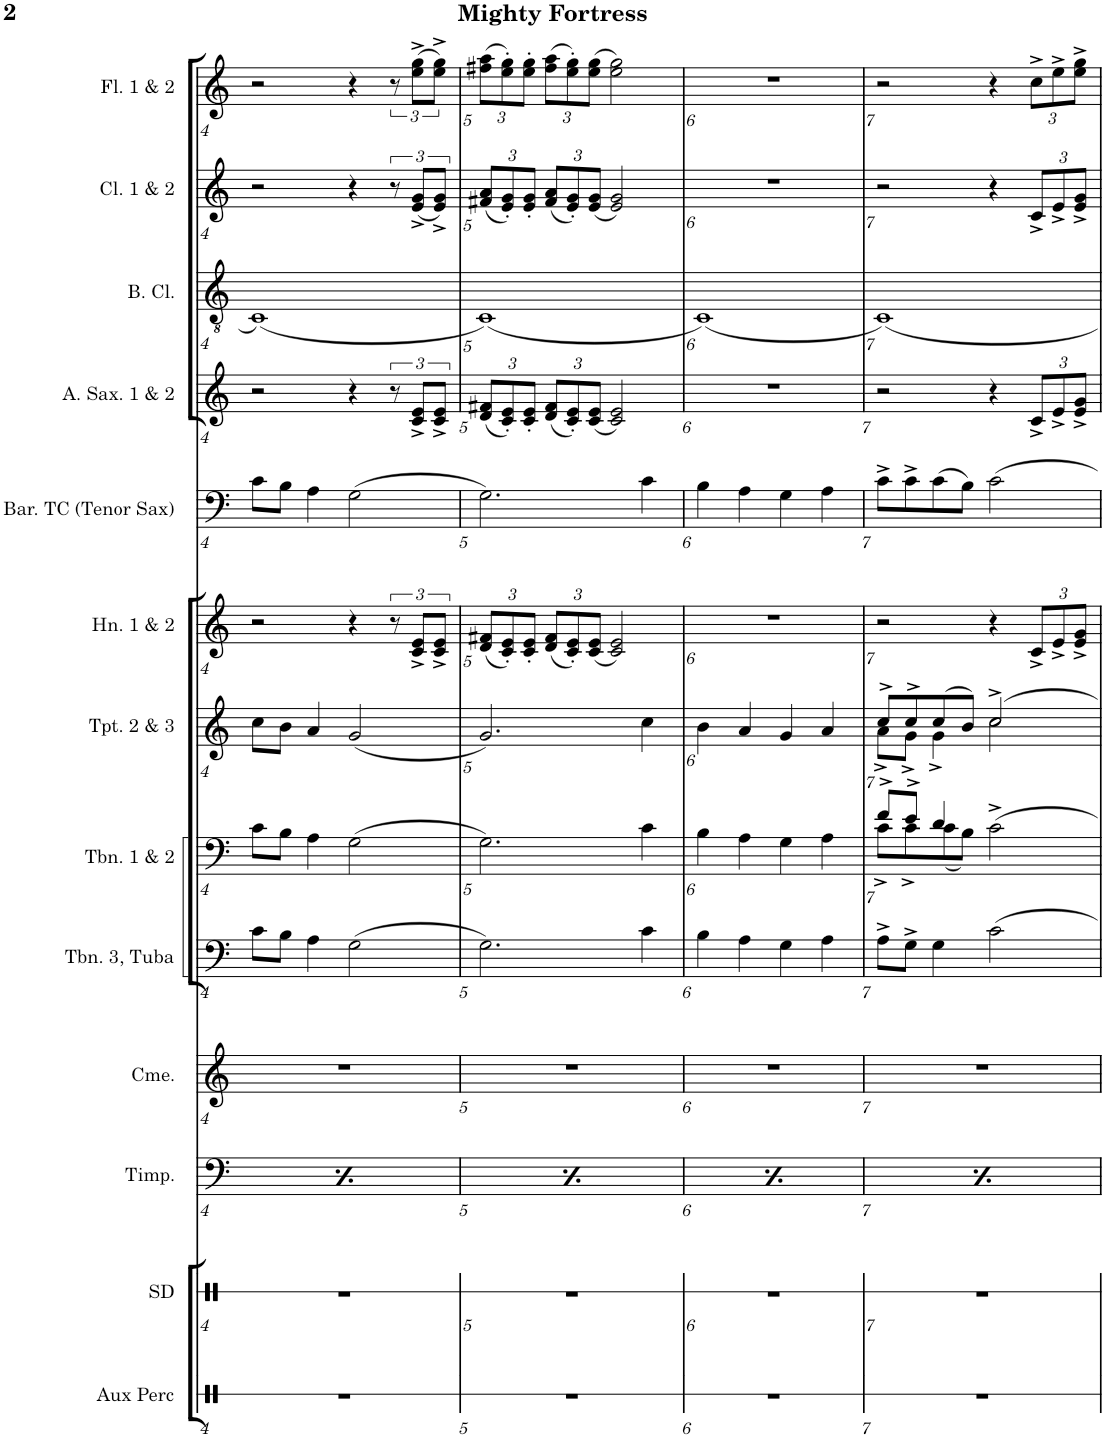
**kern	**kern	**kern	**dynam	**kern	**kern	**kern	**kern	**kern	**kern	**kern	**kern	**kern	**kern
*part13	*part12	*part11	*part11	*part10	*part9	*part8	*part7	*part6	*part5	*part4	*part3	*part2	*part1
*staff13	*staff12	*staff11	*staff11	*staff10	*staff9	*staff8	*staff7	*staff6	*staff5	*staff4	*staff3	*staff2	*staff1
*I"Aux Percussion	*I"Snare Drum	*I"Timpani	*	*I"Chimes	*I"Trombone 3, Tuba	*I"Trombone 1 &amp; 2	*I"Trumpet 2 &amp; 3	*I"Horn 1 &amp; 2	*I"Baritone TC (Tenor Sax)	*I"Alto Saxophone 1 &amp; 2	*I"Bass Clarinet	*I"Clarinet 1 &amp; 2	*I"Flute 1 &amp; 2
*I'Aux Perc	*I'SD	*I'Timp.	*	*I'Cme.	*I'Tbn. 3, Tuba	*I'Tbn. 1 &amp; 2	*I'Tpt. 2 &amp; 3	*I'Hn. 1 &amp; 2	*I'Bar. TC (Tenor Sax)	*I'A. Sax. 1 &amp; 2	*I'B. Cl.	*I'Cl. 1 &amp; 2	*I'Fl. 1 &amp; 2
!!LO:PB:g=z
*clefX	*clefX	*clefF4	*	*clefG2	*clefF4	*clefF4	*clefG2	*clefG2	*clefF4	*clefG2	*clefGv2	*clefG2	*clefG2
*	*	*	*	*	*	*	*Trd1c2	*Trd4c7	*Trd4c7	*Trd5c9	*Trd8c14	*Trd1c2	*
*k[]	*k[]	*k[]	*	*k[]	*k[]	*k[]	*k[]	*k[]	*k[]	*k[]	*k[]	*k[]	*k[]
*M4/4	*M4/4	*M4/4	*	*M4/4	*M4/4	*M4/4	*M4/4	*M4/4	*M4/4	*M4/4	*M4/4	*M4/4	*M4/4
*	*	*Xbrackettup	*	*	*	*	*	*	*	*	*	*	*
=4	=4	=4	=4	=4	=4	=4	=4	=4	=4	=4	=4	=4	=4
!	!	!	!LO:DY:b	!	!	!	!	!	!	!	!	!	!
1r	1r	12C\L	mp	1r	8c\L	8c\L	8cc\L	2r	8c\L	2r	(1C	2r	2r
.	.	24C\L	.	.	.	.	.	.	.	.	.	.	.
.	.	24C\	.	.	8B\J	8B\J	8b\J	.	8B\J	.	.	.	.
.	.	24C\	.	.	.	.	.	.	.	.	.	.	.
.	.	24C\JJ	.	.	.	.	.	.	.	.	.	.	.
.	.	12C\L	.	.	4A\	4A\	4a/	.	4A\	.	.	.	.
.	.	24C\L	.	.	.	.	.	.	.	.	.	.	.
.	.	24C\	.	.	.	.	.	.	.	.	.	.	.
.	.	24C\	.	.	.	.	.	.	.	.	.	.	.
.	.	24C\JJ	.	.	.	.	.	.	.	.	.	.	.
.	.	12C\L	.	.	(2G\	(2G\	(2g/	4r	(2G\	4r	.	4r	4r
.	.	24C\L	.	.	.	.	.	.	.	.	.	.	.
.	.	24C\	.	.	.	.	.	.	.	.	.	.	.
.	.	24C\	.	.	.	.	.	.	.	.	.	.	.
.	.	24C\JJ	.	.	.	.	.	.	.	.	.	.	.
.	.	12C\L	.	.	.	.	.	12r	.	12r	.	12r	12r
.	.	24C\L	.	.	.	.	.	12c/^ 12e/^L	.	12c/^ 12e/^L	.	(12e/^ 12g/^L	(12ee\^ 12gg\^L
.	.	24C\	.	.	.	.	.	.	.	.	.	.	.
.	.	24C\	.	.	.	.	.	12c/^ 12e/^J	.	12c/^ 12e/^J	.	12e/^ 12g/^J)	12ee\^ 12gg\^J)
.	.	24C\JJ	.	.	.	.	.	.	.	.	.	.	.
=5	=5	=5	=5	=5	=5	=5	=5	=5	=5	=5	=5	=5	=5
*	*	*	*	*	*	*	*	*Xbrackettup	*	*Xbrackettup	*	*Xbrackettup	*Xbrackettup
!	!	!	!LO:DY:b	!	!	!	!	!	!	!	!	!	!
1r	1r	12C\L	mp	1r	2.G\)	2.G\)	2.g/)	(12d/ 12f#X/L	2.G\)	(12d/ 12f#X/L	(1C)	(12f#X/ 12a/L	(12ff#X\ 12aa\L
.	.	24C\L	.	.	.	.	.	12c/' 12e/')	.	12c/' 12e/')	.	12e/' 12g/')	12ee\' 12gg\')
.	.	24C\	.	.	.	.	.	.	.	.	.	.	.
.	.	24C\	.	.	.	.	.	12c/' 12e/'J	.	12c/' 12e/'J	.	12e/' 12g/'J	12ee\' 12gg\'J
.	.	24C\JJ	.	.	.	.	.	.	.	.	.	.	.
.	.	12C\L	.	.	.	.	.	(12d/ 12f#/L	.	(12d/ 12f#/L	.	(12f#/ 12a/L	(12ff#\ 12aa\L
.	.	24C\L	.	.	.	.	.	12c/' 12e/')	.	12c/' 12e/')	.	12e/' 12g/')	12ee\' 12gg\')
.	.	24C\	.	.	.	.	.	.	.	.	.	.	.
.	.	24C\	.	.	.	.	.	(12c/ 12e/J	.	(12c/ 12e/J	.	(12e/ 12g/J	(12ee\ 12gg\J
.	.	24C\JJ	.	.	.	.	.	.	.	.	.	.	.
.	.	12C\L	.	.	.	.	.	2c/ 2e/)	.	2c/ 2e/)	.	2e/ 2g/)	2ee\ 2gg\)
.	.	24C\L	.	.	.	.	.	.	.	.	.	.	.
.	.	24C\	.	.	.	.	.	.	.	.	.	.	.
.	.	24C\	.	.	.	.	.	.	.	.	.	.	.
.	.	24C\JJ	.	.	.	.	.	.	.	.	.	.	.
.	.	12C\L	.	.	4c\	4c\	4cc\	.	4c\	.	.	.	.
.	.	24C\L	.	.	.	.	.	.	.	.	.	.	.
.	.	24C\	.	.	.	.	.	.	.	.	.	.	.
.	.	24C\	.	.	.	.	.	.	.	.	.	.	.
.	.	24C\JJ	.	.	.	.	.	.	.	.	.	.	.
=6	=6	=6	=6	=6	=6	=6	=6	=6	=6	=6	=6	=6	=6
!	!	!	!LO:DY:b	!	!	!	!	!	!	!	!	!	!
1r	1r	12C\L	mp	1r	4B\	4B\	4b\	1r	4B\	1r	(1C)	1r	1r
.	.	24C\L	.	.	.	.	.	.	.	.	.	.	.
.	.	24C\	.	.	.	.	.	.	.	.	.	.	.
.	.	24C\	.	.	.	.	.	.	.	.	.	.	.
.	.	24C\JJ	.	.	.	.	.	.	.	.	.	.	.
.	.	12C\L	.	.	4A\	4A\	4a/	.	4A\	.	.	.	.
.	.	24C\L	.	.	.	.	.	.	.	.	.	.	.
.	.	24C\	.	.	.	.	.	.	.	.	.	.	.
.	.	24C\	.	.	.	.	.	.	.	.	.	.	.
.	.	24C\JJ	.	.	.	.	.	.	.	.	.	.	.
.	.	12C\L	.	.	4G\	4G\	4g/	.	4G\	.	.	.	.
.	.	24C\L	.	.	.	.	.	.	.	.	.	.	.
.	.	24C\	.	.	.	.	.	.	.	.	.	.	.
.	.	24C\	.	.	.	.	.	.	.	.	.	.	.
.	.	24C\JJ	.	.	.	.	.	.	.	.	.	.	.
.	.	12C\L	.	.	4A\	4A\	4a/	.	4A\	.	.	.	.
.	.	24C\L	.	.	.	.	.	.	.	.	.	.	.
.	.	24C\	.	.	.	.	.	.	.	.	.	.	.
.	.	24C\	.	.	.	.	.	.	.	.	.	.	.
.	.	24C\JJ	.	.	.	.	.	.	.	.	.	.	.
=7	=7	=7	=7	=7	=7	=7	=7	=7	=7	=7	=7	=7	=7
*	*	*	*	*	*	*^	*^	*	*	*	*	*	*
!	!	!	!LO:DY:b	!	!	!	!	!	!	!	!	!	!	!	!
1r	1r	12C\L	mp	1r	8A^\L	8f^/L	8c^\L	8cc^/L	8a^\L	2r	8c^\L	2r	1C)	2r	2r
.	.	24C\L	.	.	.	.	.	.	.	.	.	.	.	.	.
.	.	24C\	.	.	8G^\J	8e^/J	8c^\	8cc^/	8g^\J	.	8c^\	.	.	.	.
.	.	24C\	.	.	.	.	.	.	.	.	.	.	.	.	.
.	.	24C\JJ	.	.	.	.	.	.	.	.	.	.	.	.	.
.	.	12C\L	.	.	4G\	4d/	(8c\	(8cc/	4g^\	.	(8c\	.	.	.	.
.	.	24C\L	.	.	.	.	.	.	.	.	.	.	.	.	.
.	.	24C\	.	.	.	.	8B\J)	8b/J)	.	.	8B\J)	.	.	.	.
.	.	24C\	.	.	.	.	.	.	.	.	.	.	.	.	.
.	.	24C\JJ	.	.	.	.	.	.	.	.	.	.	.	.	.
.	.	12C\L	.	.	2c\	2c^\	2ryy	2cc/	2cc^>\	4r	2c\	4r	.	4r	4r
.	.	24C\L	.	.	.	.	.	.	.	.	.	.	.	.	.
.	.	24C\	.	.	.	.	.	.	.	.	.	.	.	.	.
.	.	24C\	.	.	.	.	.	.	.	.	.	.	.	.	.
.	.	24C\JJ	.	.	.	.	.	.	.	.	.	.	.	.	.
.	.	12C\L	.	.	.	.	.	.	.	12c^/L	.	12c^/L	.	12c^/L	12cc^\L
.	.	24C\L	.	.	.	.	.	.	.	12e^/	.	12e^/	.	12e^/	12ee^\
.	.	24C\	.	.	.	.	.	.	.	.	.	.	.	.	.
.	.	24C\	.	.	.	.	.	.	.	12e/^ 12g/^J	.	12e/^ 12g/^J	.	12e/^ 12g/^J	12ee\^ 12gg\^J
.	.	24C\JJ	.	.	.	.	.	.	.	.	.	.	.	.	.
*	*	*	*	*	*	*v	*v	*	*	*	*	*	*	*	*
*	*	*	*	*	*	*	*v	*v	*	*	*	*	*	*
=	=	=	=	=	=	=	=	=	=	=	=	=	=
*-	*-	*-	*-	*-	*-	*-	*-	*-	*-	*-	*-	*-	*-
